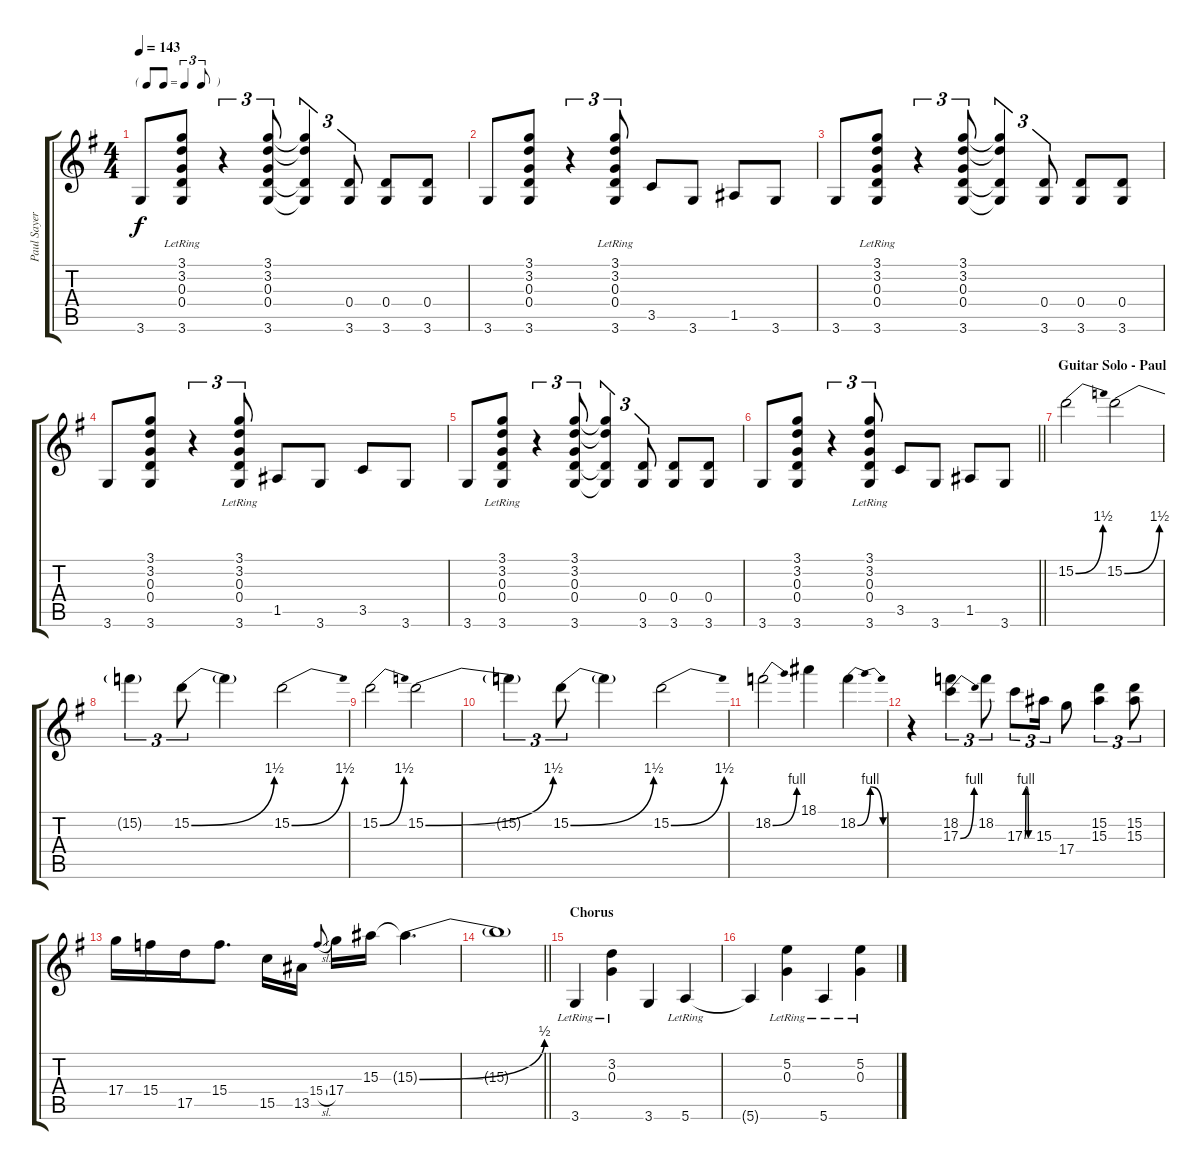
\track ("Paul Sayer" "Paul Sayer") {instrument overdrivenguitar}
\staff {score tabs}
\tuning (E4 B3 G3 D3 A2 E2) {hide}
\ts (4 4)
\tf triplet8th
\tempo 143
\clef g2
\ks g
3.6.8{dy f} (3.1{lr} 3.2{lr} 0.3 0.4 3.6).8 r.4{tu (3 2)} (3.1 3.2 0.3 0.4 3.6).8{tu (3 2)} (3.1{t} 3.2{t} 0.4{t} 3.6{t}).4{tu (3 2)} (0.4 3.6).8{tu (3 2)} (0.4 3.6).8 (0.4 3.6).8 |
3.6.8 (3.1 3.2 0.3 0.4 3.6).8 r.4{tu (3 2)} (3.1{lr} 3.2{lr} 0.3 0.4 3.6).8{tu (3 2)} 3.5.8 3.6.8 1.5.8 3.6.8 |
3.6.8 (3.1{lr} 3.2{lr} 0.3 0.4 3.6).8 r.4{tu (3 2)} (3.1 3.2 0.3 0.4 3.6).8{tu (3 2)} (3.1{t} 3.2{t} 0.4{t} 3.6{t}).4{tu (3 2)} (0.4 3.6).8{tu (3 2)} (0.4 3.6).8 (0.4 3.6).8 |
3.6.8 (3.1 3.2 0.3 0.4 3.6).8 r.4{tu (3 2)} (3.1{lr} 3.2{lr} 0.3 0.4 3.6).8{tu (3 2)} 1.5.8 3.6.8 3.5.8 3.6.8 |
3.6.8 (3.1{lr} 3.2{lr} 0.3 0.4 3.6).8 r.4{tu (3 2)} (3.1 3.2 0.3 0.4 3.6).8{tu (3 2)} (3.1{t} 3.2{t} 0.4{t} 3.6{t}).4{tu (3 2)} (0.4 3.6).8{tu (3 2)} (0.4 3.6).8 (0.4 3.6).8 |
\barLineRight lightlight
3.6.8 (3.1 3.2 0.3 0.4 3.6).8 r.4{tu (3 2)} (3.1{lr} 3.2{lr} 0.3 0.4 3.6).8{tu (3 2)} 3.5.8 3.6.8 1.5.8 3.6.8 |
\section ("" "Guitar Solo - Paul")
15.2{be (bend 0 0 60 6)}.2 15.2{be (bend 0 0 60 6)}.2 |
15.2{t}.4{tu (3 2)} 15.2{be (bend 0 0 60 6)}.8{tu (3 2)} 15.2{t}.4 15.2{be (bend 0 0 60 6)}.2 |
15.2{be (bend 0 0 60 6)}.2 15.2{be (bend 0 0 60 6)}.2 |
15.2{t}.4{tu (3 2)} 15.2{be (bend 0 0 60 6)}.8{tu (3 2)} 15.2{t}.4 15.2{be (bend 0 0 60 6)}.2 |
18.2{be (bend 0 0 60 4)}.2 18.1.4 18.2{be (bendrelease 0 0 15 4 51 4 60 0)}.4 |
r.4 (18.2 17.3{be (bend 0 0 60 4)}).4{tu (3 2)} 18.2.8{tu (3 2)} 17.3{be (custom 0 0 10 4 20 4 30 0 60 0)}.8{tu (3 2)} 15.3.16{tu (3 2)} 17.4.8 (15.2 15.3).4{tu (3 2)} (15.2 15.3).8{tu (3 2)} |
17.4.16 15.4.16 17.5.16 15.4.8{d} 15.5.16 13.5.16 15.4{sl}.8{gr onbeat} 17.4.16 15.3.16 15.3{be (bend 0 0 60 2) t}.4{d} |
\barLineRight lightlight
15.3{t}.1 |
\section ("" "Chorus")
3.6{lr}.4 (3.2 0.3{lr}).4 3.6.4 5.6{lr}.4 |
5.6{t}.4 (5.2 0.3{lr}).4 5.6{lr}.4 (5.2 0.3{lr}).4
